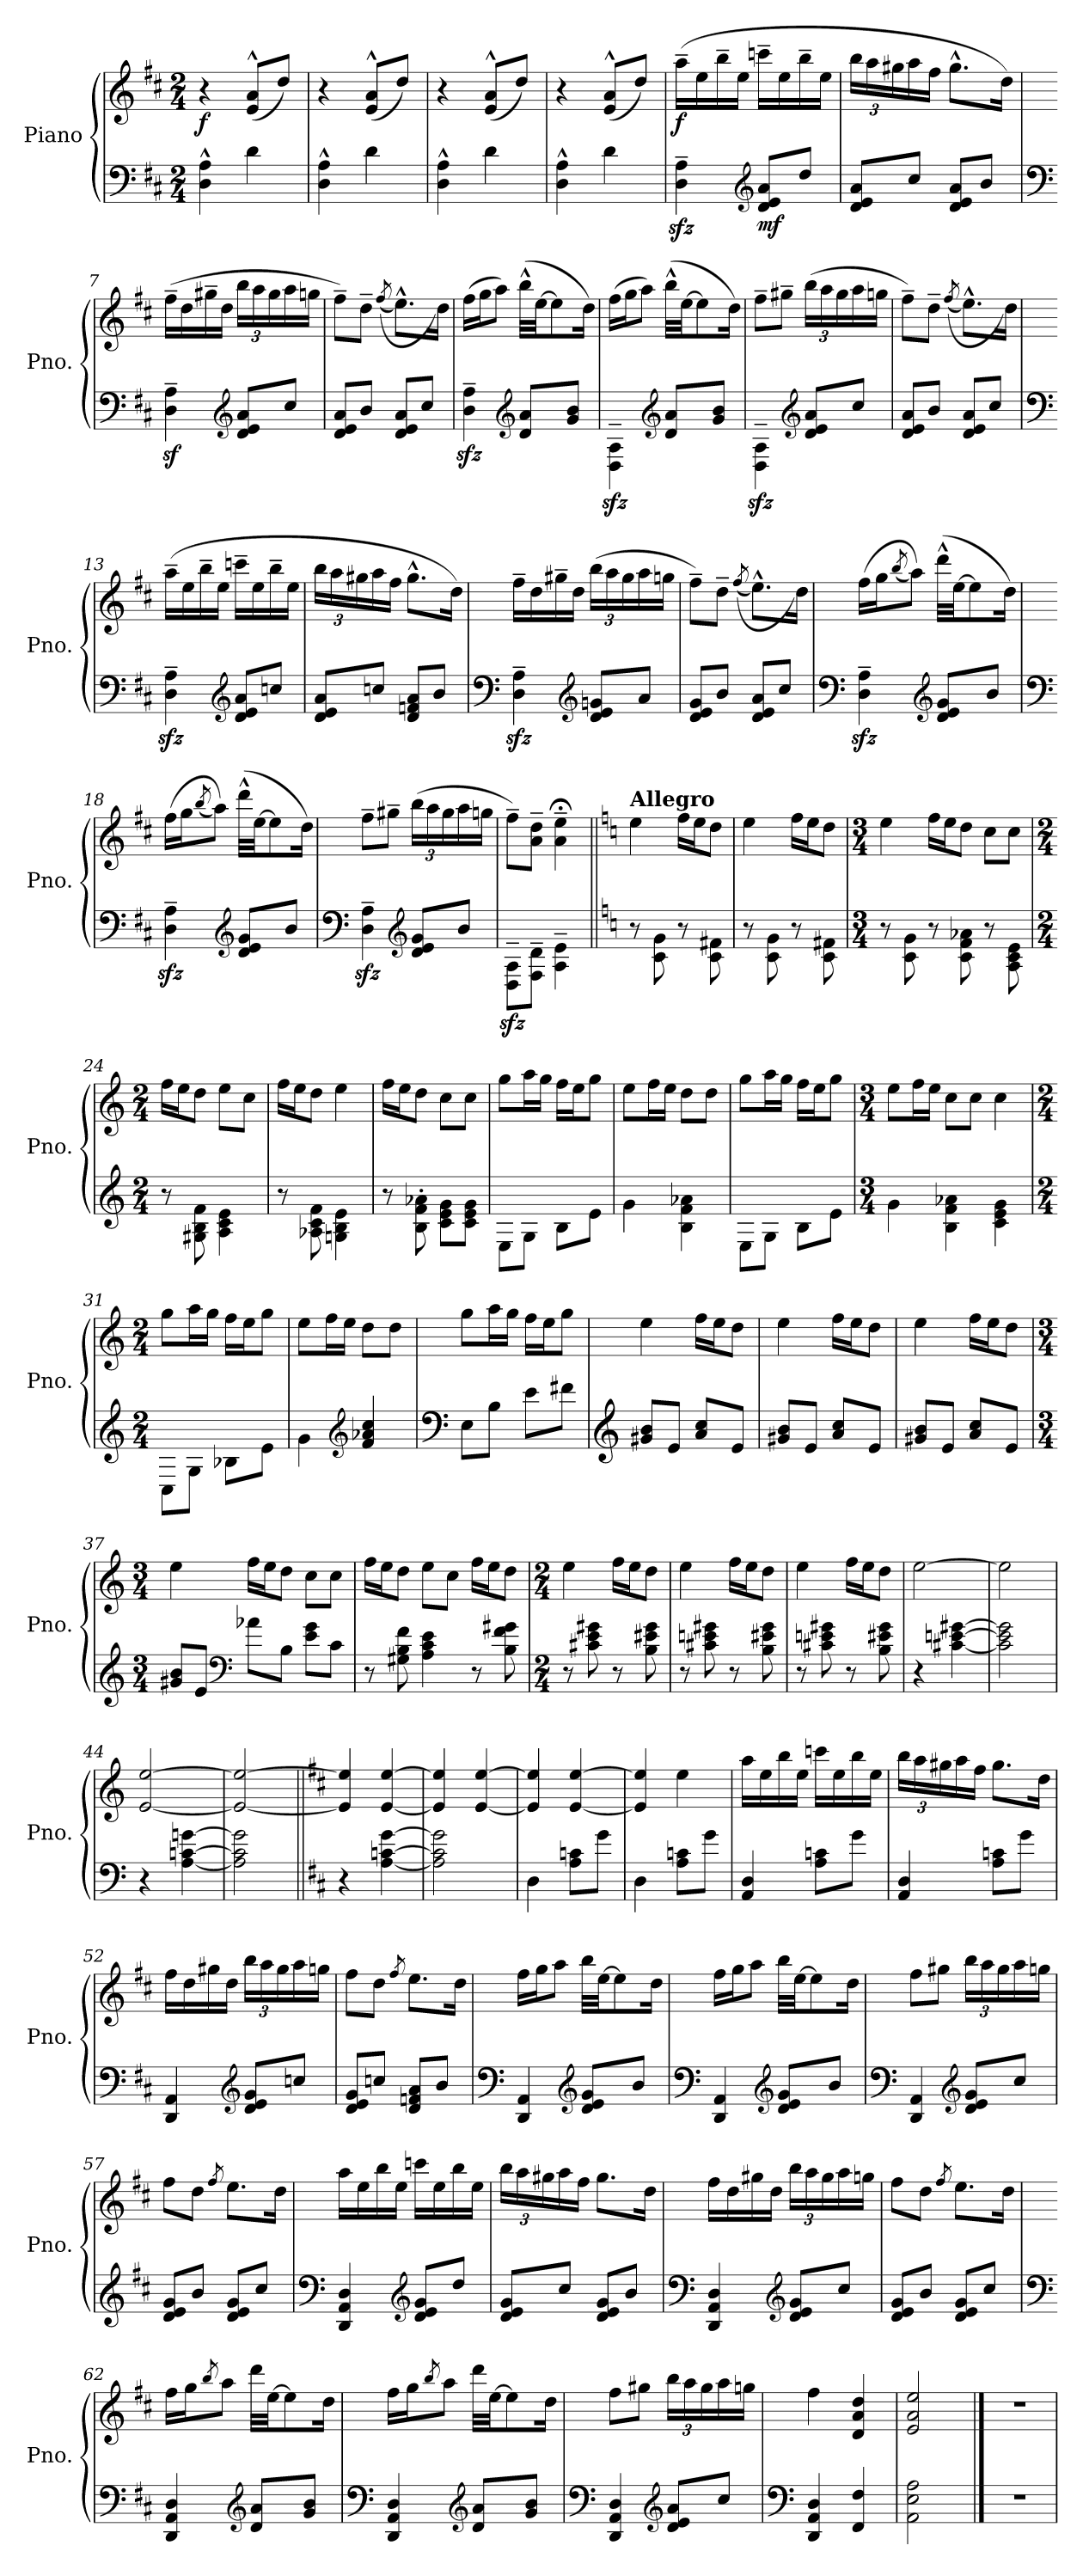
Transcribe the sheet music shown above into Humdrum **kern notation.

**kern	**kern	**dynam
*part1	*part1	*part1
*staff2	*staff1	*staff1/2
*I"Piano	*	*
*I'Pno.	*	*
*clefF4	*clefG2	*
*k[f#c#]	*k[f#c#]	*
*M2/4	*M2/4	*
*MM86	*MM86	*
=1	=1	=1
!	!	!LO:DY:b
4D\^^ 4A\^^	4r	f
4d\	(<8e/^^ 8a/^^L	.
.	8dd/J)	.
=2	=2	=2
4D\^^ 4A\^^	4r	.
4d\	(<8e/^^ 8a/^^L	.
.	8dd/J)	.
=3	=3	=3
4D\^^ 4A\^^	4r	.
4d\	(<8e/^^ 8a/^^L	.
.	8dd/J)	.
=4	=4	=4
4D\^^ 4A\^^	4r	.
4d\	(<8e/^^ 8a/^^L	.
.	8dd/J)	.
=5	=5	=5
!	!	!LO:DY:b
4D\zz<~ 4A\zz<~	(>16aa~\LL	f
.	16ee\	.
.	16bb~\	.
.	16ee\JJ	.
*clefG2	*	*
!	!	!LO:DY:b=2
8d/ 8e/ 8a/L	16cccn~\LL	mf
.	16ee\	.
8dd/J	16bb~\	.
.	16ee\JJ	.
!!LO:LB:g=z
=6	=6	=6
*	*Xbrackettup	*
8d/ 8e/ 8a/L	24bb\LL	.
.	24aa\	.
.	24gg#X\	.
8cc#/J	16aa\	.
.	16ff#\JJ	.
8d/ 8e/ 8a/L	8.gg#^^\L	.
8b/J	.	.
.	16dd\Jk)	.
=7	=7	=7
*clefF4	*	*
4D\z<~ 4A\z<~	(>16ff#~\LL	.
.	16dd\	.
.	16gg#X~\	.
.	16dd\JJ	.
*clefG2	*	*
8d/ 8e/ 8a/L	24bb\LL	.
.	24aa\	.
.	24gg#\	.
8cc#/J	16aa\	.
.	16ggn\JJ	.
=8	=8	=8
8d/ 8e/ 8a/L	8ff#~\L)	.
8b/J	8dd~\J	.
.	(<(>8qff#/	.
8d/ 8e/ 8a/L	8.ee^^\L)	.
8cc#/J	.	.
.	16dd\Jk)	.
!!LO:LB:g=z
=9	=9	=9
4b\zz<~ 4ff#\zz<~	(>16ff#\LL	.
.	16gg\J	.
.	8aa\J)	.
*clefG2	*	*
8d/ 8a/L	(>32bb^^\LLL	.
.	[32ee\JJ	.
.	8ee\]	.
8g/ 8b/J	.	.
.	16dd\Jk)	.
=10	=10	=10
4D\zz<~ 4A\zz<~	(>16ff#\LL	.
.	16gg\J	.
.	8aa\J)	.
*clefG2	*	*
8d/ 8a/L	(>32bb^^\LLL	.
.	[32ee\JJ	.
.	8ee\]	.
8g/ 8b/J	.	.
.	16dd\Jk)	.
=11	=11	=11
4D\zz<~ 4A\zz<~	8ff#~\L	.
.	8gg#X~\J	.
*clefG2	*	*
8d/ 8e/ 8a/L	(>24bb\LL	.
.	24aa\	.
.	24gg#\	.
8cc#/J	16aa\	.
.	16ggn\JJ	.
=12	=12	=12
8d/ 8e/ 8a/L	8ff#~\L)	.
8b/J	8dd~\J	.
.	(<(>8qff#/	.
8d/ 8e/ 8a/L	8.ee^^\L)	.
8cc#/J	.	.
.	16dd\Jk)	.
!!LO:LB:g=z
=13	=13	=13
*clefF4	*	*
4D\zz<~ 4A\zz<~	(>16aa~\LL	.
.	16ee\	.
.	16bb~\	.
.	16ee\JJ	.
*clefG2	*	*
8d/ 8e/ 8a/L	16cccn~\LL	.
.	16ee\	.
8ccn/J	16bb~\	.
.	16ee\JJ	.
=14	=14	=14
8d/ 8e/ 8a/L	24bb\LL	.
.	24aa\	.
.	24gg#X\	.
8ccn/J	16aa\	.
.	16ff#\JJ	.
8d/ 8fn/ 8a/L	8.gg#^^\L	.
8b/J	.	.
.	16dd\Jk)	.
=15	=15	=15
*clefF4	*	*
4D\zz<~ 4A\zz<~	16ff#~\LL	.
.	16dd\	.
.	16gg#X~\	.
.	16dd\JJ	.
*clefG2	*	*
8d/ 8e/ 8gn/L	(>24bb\LL	.
.	24aa\	.
.	24gg#\	.
8a/J	16aa\	.
.	16ggn\JJ	.
=16	=16	=16
8d/ 8e/ 8g/L	8ff#~\L)	.
8b/J	8dd~\J	.
.	(<(>8qff#/	.
8d/ 8e/ 8a/L	8.ee^^\L)	.
8cc#/J	.	.
.	16dd\Jk)	.
!!LO:PB:g=z
=17	=17	=17
*clefF4	*	*
4D\zz<~ 4A\zz<~	(>16ff#\LL	.
.	16gg\J	.
.	(<8qbb/	.
.	8aa\J))	.
*clefG2	*	*
8d/ 8e/ 8g/L	(>32ddd^^\LLL	.
.	[32ee\JJ	.
.	8ee\]	.
8b/J	.	.
.	16dd\Jk)	.
=18	=18	=18
*clefF4	*	*
4D\zz<~ 4A\zz<~	(>16ff#\LL	.
.	16gg\J	.
.	(<8qbb/	.
.	8aa\J))	.
*clefG2	*	*
8d/ 8e/ 8g/L	(>32ddd^^\LLL	.
.	[32ee\JJ	.
.	8ee\]	.
8b/J	.	.
.	16dd\Jk)	.
=19	=19	=19
*clefF4	*	*
4D\zz<~ 4A\zz<~	8ff#~\L	.
.	8gg#X~\J	.
*clefG2	*	*
8d/ 8e/ 8g/L	(>24bb\LL	.
.	24aa\	.
.	24gg#\	.
8b/J	16aa\	.
.	16ggn\JJ	.
=20	=20	=20
8D\zz<~ 8A\zz<~L	8ff#~\L)	.
8F#\~ 8d\~J	8a\~ 8dd\~J	.
4A\~ 4e\~	4a\;<~ 4ee\;<~	.
!!LO:LB:g=z
=21||	=21||	=21||
*k[]	*k[]	*
*	*MM150	*
!	!LO:TX:a:B:t=Allegro	!
8r	4ee\	.
8c\ 8g\	.	.
8r	16ff\LL	.
.	16ee\J	.
8c\ 8f#X\	8dd\J	.
=22	=22	=22
8r	4ee\	.
8c\ 8g\	.	.
8r	16ff\LL	.
.	16ee\J	.
8c\ 8f#X\	8dd\J	.
=23	=23	=23
*M3/4	*M3/4	*
8r	4ee\	.
8c\ 8g\	.	.
8r	16ff\LL	.
.	16ee\J	.
8c\ 8f\ 8a-X\	8dd\J	.
8r	8cc\L	.
8A\ 8c\ 8e\	8cc\J	.
=24	=24	=24
*M2/4	*M2/4	*
8r	16ff\LL	.
.	16ee\J	.
8G#X\ 8B\ 8f\	8dd\J	.
4A\ 4c\ 4e\	8ee\L	.
.	8cc\J	.
!!LO:LB:g=z
=25	=25	=25
8r	16ff\LL	.
.	16ee\J	.
8A-X\ 8c\ 8f\	8dd\J	.
4Gn\ 4B\ 4e\	4ee\	.
=26	=26	=26
8r	16ff\LL	.
.	16ee\J	.
8B\' 8f\' 8a-X\'	8dd\J	.
8c\ 8e\ 8g\L	8cc\L	.
8c\ 8e\ 8g\J	8cc\J	.
=27	=27	=27
8E\L	8gg\L	.
8G\J	16aa\L	.
.	16gg\JJ	.
8B\L	16ff\LL	.
.	16ee\J	.
8e\J	8gg\J	.
=28	=28	=28
4g\	8ee\L	.
.	16ff\L	.
.	16ee\JJ	.
4B\ 4f\ 4a-X\	8dd\L	.
.	8dd\J	.
!!LO:LB:g=z
=29	=29	=29
8E\L	8gg\L	.
8G\J	16aa\L	.
.	16gg\JJ	.
8B\L	16ff\LL	.
.	16ee\J	.
8e\J	8gg\J	.
=30	=30	=30
*M3/4	*M3/4	*
4g\	8ee\L	.
.	16ff\L	.
.	16ee\JJ	.
4B\ 4f\ 4a-X\	8cc\L	.
.	8cc\J	.
4c\ 4e\ 4g\	4cc\	.
=31	=31	=31
*M2/4	*M2/4	*
8C\L	8gg\L	.
8G\J	16aa\L	.
.	16gg\JJ	.
8B-X\L	16ff\LL	.
.	16ee\J	.
8e\J	8gg\J	.
=32	=32	=32
4g\	8ee\L	.
.	16ff\L	.
.	16ee\JJ	.
*clefG2	*	*
4f/ 4a-X/ 4cc/	8dd\L	.
.	8dd\J	.
!!LO:LB:g=z
=33	=33	=33
*clefF4	*	*
8E\L	8gg\L	.
8B\J	16aa\L	.
.	16gg\JJ	.
8e\L	16ff\LL	.
.	16ee\J	.
8f#X\J	8gg\J	.
=34	=34	=34
*clefG2	*	*
8g#X/ 8b/L	4ee\	.
8e/J	.	.
8a/ 8cc/L	16ff\LL	.
.	16ee\J	.
8e/J	8dd\J	.
=35	=35	=35
8g#X/ 8b/L	4ee\	.
8e/J	.	.
8a/ 8cc/L	16ff\LL	.
.	16ee\J	.
8e/J	8dd\J	.
=36	=36	=36
8g#X/ 8b/L	4ee\	.
8e/J	.	.
8a/ 8cc/L	16ff\LL	.
.	16ee\J	.
8e/J	8dd\J	.
=37	=37	=37
*M3/4	*M3/4	*
8g#X/ 8b/L	4ee\	.
8e/J	.	.
*clefF4	*	*
8a-X\L	16ff\LL	.
.	16ee\J	.
8B\J	8dd\J	.
8e\ 8g#\L	8cc\L	.
8c\J	8cc\J	.
!!LO:PB:g=z
=38	=38	=38
8r	16ff\LL	.
.	16ee\J	.
8G#X\ 8B\ 8f\	8dd\J	.
4A\ 4c\ 4e\	8ee\L	.
.	8cc\J	.
8r	16ff\LL	.
.	16ee\J	.
8B\ 8f\ 8g#X\	8dd\J	.
=39	=39	=39
*M2/4	*M2/4	*
8r	4ee\	.
8c#X\ 8e\ 8g#X\	.	.
8r	16ff\LL	.
.	16ee\J	.
8B\ 8e#X\ 8g#\	8dd\J	.
=40	=40	=40
8r	4ee\	.
8c#X\ 8en\ 8g#X\	.	.
8r	16ff\LL	.
.	16ee\J	.
8B\ 8e#X\ 8g#\	8dd\J	.
=41	=41	=41
8r	4ee\	.
8c#X\ 8en\ 8g#X\	.	.
8r	16ff\LL	.
.	16ee\J	.
8B\ 8e#X\ 8g#\	8dd\J	.
!!LO:LB:g=z
=42	=42	=42
*	*MM100	*
4r	[2ee\	.
[4c#X\ [4en\ [4g#X\	.	.
=43	=43	=43
2c#\] 2e\] 2g#\]	2ee\]	.
=44	=44	=44
4r	[2e/ [2ee/	.
[4A\ [4cn\ [4gn\	.	.
=45	=45	=45
2A\] 2c\] 2g\]	2e/_ 2ee/_	.
=46||	=46||	=46||
*k[f#c#]	*k[f#c#]	*
4r	4e/] 4ee/]	.
[4A\ [4cn\ [4g\	[4e/ [4ee/	.
=47	=47	=47
2A\] 2c\] 2g\]	4e/] 4ee/]	.
.	[4e/ [4ee/	.
=48	=48	=48
4D\	4e/] 4ee/]	.
8A\ 8cn\L	[4e/ [4ee/	.
8g\J	.	.
=49	=49	=49
4D\	4e/] 4ee/]	.
8A\ 8cn\L	4ee\	.
8g\J	.	.
!!LO:LB:g=z
=50	=50	=50
4AA/ 4D/	16aa\LL	.
.	16ee\	.
.	16bb\	.
.	16ee\JJ	.
8A\ 8cn\L	16cccn\LL	.
.	16ee\	.
8g\J	16bb\	.
.	16ee\JJ	.
=51	=51	=51
4AA/ 4D/	24bb\LL	.
.	24aa\	.
.	24gg#X\	.
.	16aa\	.
.	16ff#\JJ	.
8A\ 8cn\L	8.gg#\L	.
8g\J	.	.
.	16dd\Jk	.
=52	=52	=52
4DD/ 4AA/	16ff#\LL	.
.	16dd\	.
.	16gg#X\	.
.	16dd\JJ	.
*clefG2	*	*
8d/ 8e/ 8g/L	24bb\LL	.
.	24aa\	.
.	24gg#\	.
8ccn/J	16aa\	.
.	16ggn\JJ	.
=53	=53	=53
8d/ 8e/ 8g/L	8ff#\L	.
8ccn/J	8dd\J	.
.	8qff#/	.
8d/ 8fn/ 8a/L	8.ee\L	.
8b/J	.	.
.	16dd\Jk	.
!!LO:LB:g=z
=54	=54	=54
*clefF4	*	*
4DD/ 4AA/	16ff#\LL	.
.	16gg\J	.
.	8aa\J	.
*clefG2	*	*
8d/ 8e/ 8g/L	32bb\LLL	.
.	[32ee\JJ	.
.	8ee\]	.
8b/J	.	.
.	16dd\Jk	.
=55	=55	=55
*clefF4	*	*
4DD/ 4AA/	16ff#\LL	.
.	16gg\J	.
.	8aa\J	.
*clefG2	*	*
8d/ 8e/ 8g/L	32bb\LLL	.
.	[32ee\JJ	.
.	8ee\]	.
8b/J	.	.
.	16dd\Jk	.
=56	=56	=56
*clefF4	*	*
4DD/ 4AA/	8ff#\L	.
.	8gg#X\J	.
*clefG2	*	*
8d/ 8e/ 8g/L	24bb\LL	.
.	24aa\	.
.	24gg#\	.
8cc#/J	16aa\	.
.	16ggn\JJ	.
=57	=57	=57
8d/ 8e/ 8g/L	8ff#\L	.
8b/J	8dd\J	.
.	8qff#/	.
8d/ 8e/ 8g/L	8.ee\L	.
8cc#/J	.	.
.	16dd\Jk	.
!!LO:LB:g=z
=58	=58	=58
*clefF4	*	*
4DD/ 4AA/ 4D/	16aa\LL	.
.	16ee\	.
.	16bb\	.
.	16ee\JJ	.
*clefG2	*	*
8d/ 8e/ 8g/L	16cccn\LL	.
.	16ee\	.
8dd/J	16bb\	.
.	16ee\JJ	.
=59	=59	=59
8d/ 8e/ 8g/L	24bb\LL	.
.	24aa\	.
.	24gg#X\	.
8cc#/J	16aa\	.
.	16ff#\JJ	.
8d/ 8e/ 8g/L	8.gg#\L	.
8b/J	.	.
.	16dd\Jk	.
=60	=60	=60
*clefF4	*	*
4DD/ 4AA/ 4D/	16ff#\LL	.
.	16dd\	.
.	16gg#X\	.
.	16dd\JJ	.
*clefG2	*	*
8d/ 8e/ 8g/L	24bb\LL	.
.	24aa\	.
.	24gg#\	.
8cc#/J	16aa\	.
.	16ggn\JJ	.
=61	=61	=61
8d/ 8e/ 8g/L	8ff#\L	.
8b/J	8dd\J	.
.	8qff#/	.
8d/ 8e/ 8g/L	8.ee\L	.
8cc#/J	.	.
.	16dd\Jk	.
!!LO:PB:g=z
=62	=62	=62
*clefF4	*	*
4DD/ 4AA/ 4D/	16ff#\LL	.
.	16gg\J	.
.	8qbb/	.
.	8aa\J	.
*clefG2	*	*
8d/ 8a/L	32ddd\LLL	.
.	[32ee\JJ	.
.	8ee\]	.
8g/ 8b/J	.	.
.	16dd\Jk	.
=63	=63	=63
*clefF4	*	*
4DD/ 4AA/ 4D/	16ff#\LL	.
.	16gg\J	.
.	8qbb/	.
.	8aa\J	.
*clefG2	*	*
8d/ 8a/L	32ddd\LLL	.
.	[32ee\JJ	.
.	8ee\]	.
8g/ 8b/J	.	.
.	16dd\Jk	.
=64	=64	=64
*clefF4	*	*
4DD/ 4AA/ 4D/	8ff#\L	.
.	8gg#X\J	.
*clefG2	*	*
8d/ 8e/ 8a/L	24bb\LL	.
.	24aa\	.
.	24gg#\	.
8cc#/J	16aa\	.
.	16ggn\JJ	.
=65	=65	=65
*clefF4	*	*
4DD/ 4AA/ 4D/	4ff#\	.
4FF#/ 4F#/	4d/ 4a/ 4dd/	.
=66	=66	=66
2AA\ 2E\ 2A\	2e/ 2a/ 2ee/	.
!!LO:LB:g=z
==67	==67	==67
2r	2r	.
=	=	=
*-	*-	*-
